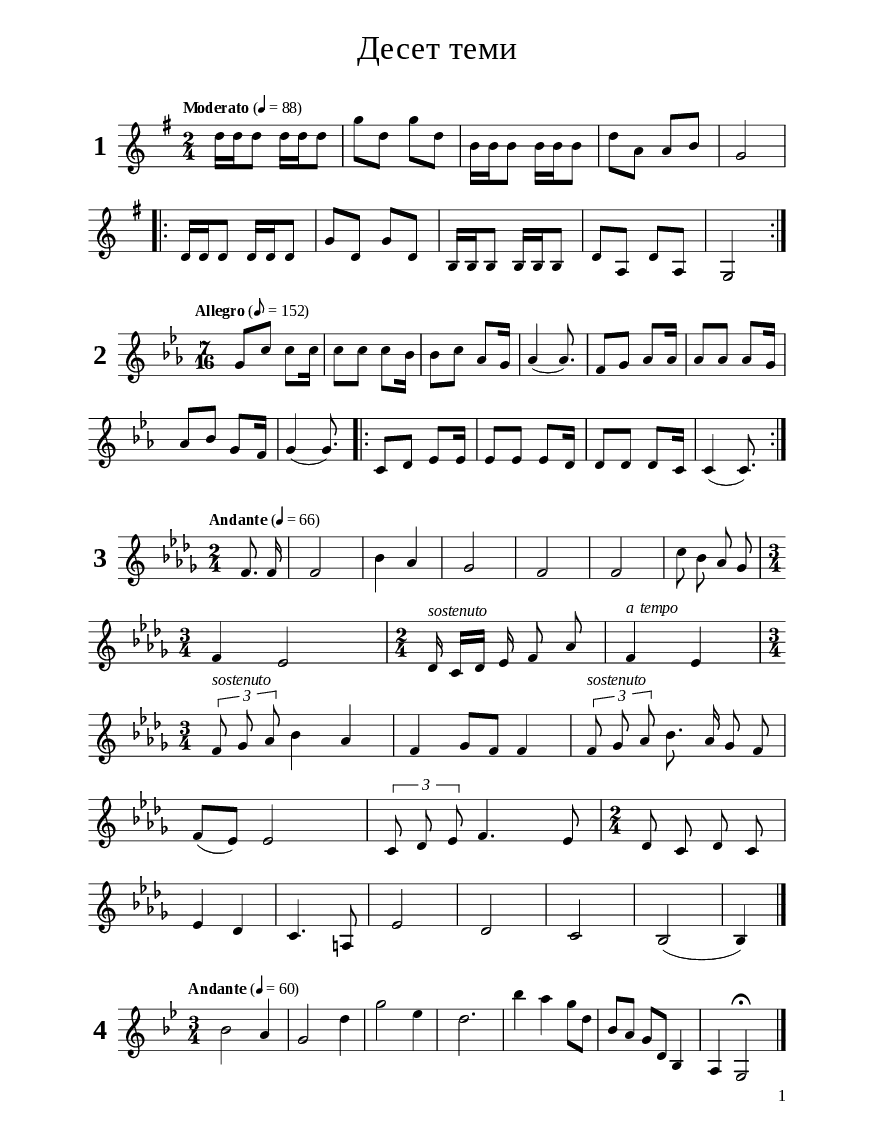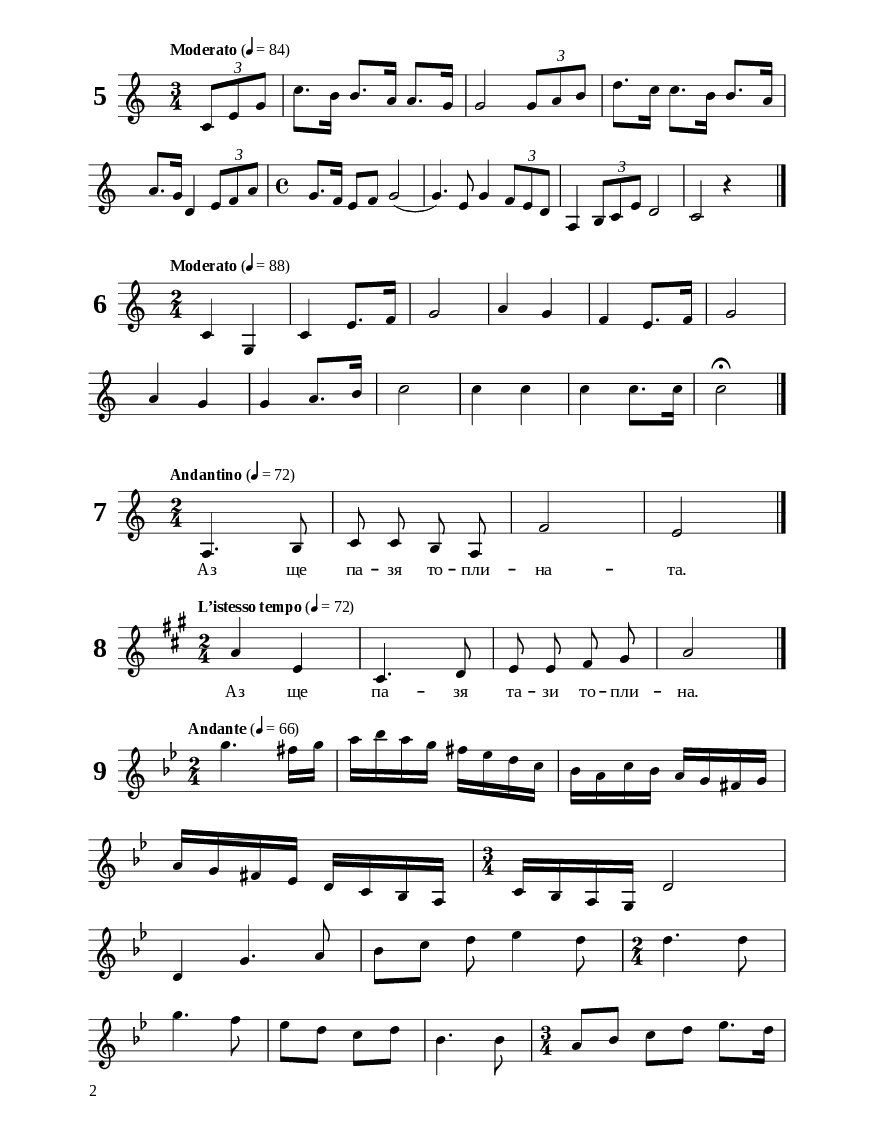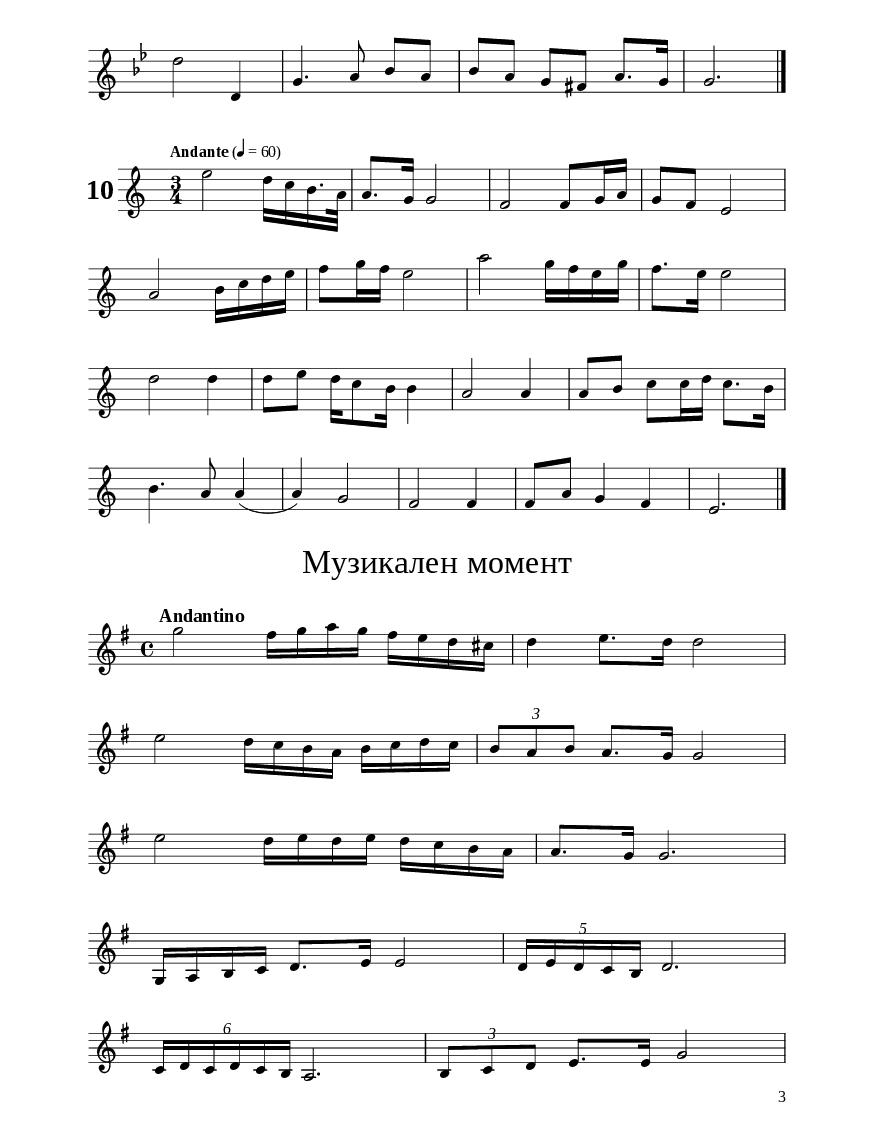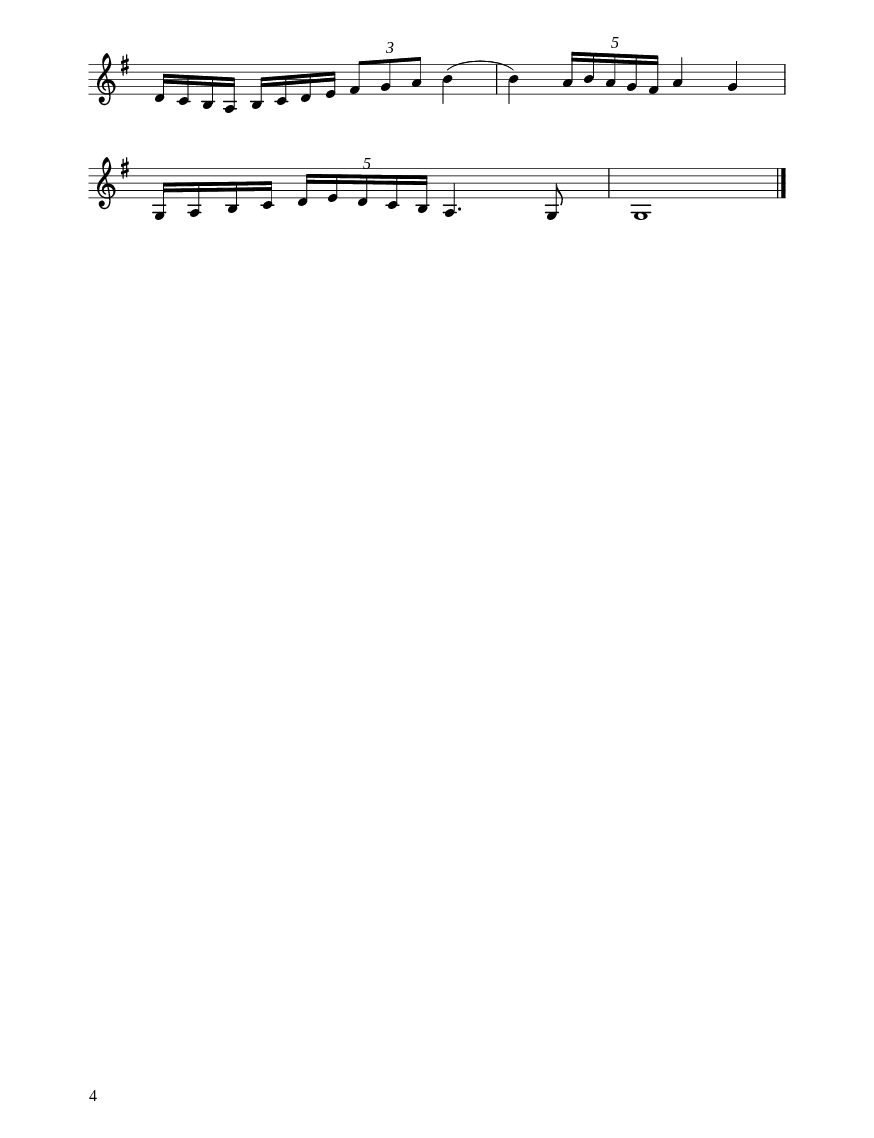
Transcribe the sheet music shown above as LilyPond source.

\version "2.24.2"

% include paper part and global functions
\include "include/globals.ily"
\bookpart {
  \label #'ref182
  \tocItem \markup "Десет теми"
  \paper {
    print-all-headers = ##t
    print-page-number = ##t
    print-first-page-number = ##t

    % put page numbers on the bottom
    oddHeaderMarkup = \markup ""
    evenHeaderMarkup = \markup ""
    oddFooterMarkup = \markup
    \fill-line {
      ""
      \if \should-print-page-number \fromproperty #'page:page-number-string
    }
    evenFooterMarkup = \markup
    \fill-line {
      \if \should-print-page-number \fromproperty #'page:page-number-string
      ""
    }

    left-margin = 1.5\cm
    right-margin = 1.5\cm
    top-margin = 1.6\cm
    bottom-margin = 1.2\cm
    ragged-bottom = ##t % do not spread the staves to fill the whole vertical space

    % change distance between staves
    system-system-spacing =
    #'((basic-distance . 10)
       (minimum-distance . 6)
       (padding . 1)
       (stretchability . 10))

    score-markup-spacing =
    #'((basic-distance . 6)
       (minimum-distance . 6)
       (padding . 1)
       (stretchability . 6))
  }

  \header {
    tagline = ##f
  }
%%%%

  \score {
    %1
        \version "2.24.3"
    \layout {
      indent = 0.5\cm % first line indentation
      ragged-last = ##f % do spread last line to fill the whole space
      \override Staff.BarLine.thick-thickness = #4 %make the end and repeat bars tiner 
      \context {
        \Score
        \omit BarNumber %remove bar numbers
         \override TupletNumber.font-size = #0.4 % increase the triol number

        
      } % context

      \context {
        % change staff size
        \Staff
        \override StaffSymbol.thickness = #0.5
        \override BarLine.hair-thickness = #1

        %\override StaffSymbol.ledger-line-thickness = #'(0 . 0)
      }

      \context {
        % adjust space between staff and lyrics and between the two lyric lines
        \Lyrics
        \override VerticalAxisGroup.nonstaff-relatedstaff-spacing = #'(
            (basic-distance . 4.5)
            (padding . 0.5)
        )
        \override VerticalAxisGroup.nonstaff-nonstaff-spacing = #'((minimum-distance . 2))
        includeGraceNotes = ##t
      }
    } % layout


    \new Voice \absolute {
      \clef treble
      \key g \major
      \time 2/4
      \tempoFunc "Moderato" 4 "88"
      \autoBeamOff
      \set Staff.instrumentName = \markup \bold \fontsize #+5 {"1"}


      d''16 [  d''16  d''8 ]  d''16
      [  d''16  d''8 ] | % 2
      g''8 [  d''8 ]  g''8 [  d''8
      ] | % 3
      b'16 [  b'16  b'8 ]  b'16 [
      b'16  b'8 ] | % 4
      d''8 [  a'8 ]  a'8 [  b'8 ] | % 5
      g'2
      \bar ".|:-|"
      \break

      | % 6
      d'16 [  d'16  d'8 ]  d'16 [
      d'16  d'8 ] | % 7
      g'8 [  d'8 ]  g'8 [  d'8 ] | % 8
      b16 [  b16  b8 ]  b16 [  b16
      b8 ] | % 9
      d'8 [  a8 ]  d'8 [  a8 ] |
      g2
      \bar ":|."
      | % 11
    }

    %    \addlyrics {}

    \header {
      title = \titleFunc "Десет теми" "Deset temi  –  Zehn Themen"
    }

    \midi{}

  } % score



  \score {
    %2
        \version "2.24.3"
    \layout {
      indent = 0.5\cm % first line indentation
      ragged-last = ##f % do spread last line to fill the whole space
      \override Staff.BarLine.thick-thickness = #4 %make the end and repeat bars tiner 
      \context {
        \Score
        \omit BarNumber %remove bar numbers
         \override TupletNumber.font-size = #0.4 % increase the triol number

        
      } % context

      \context {
        % change staff size
        \Staff
        \override StaffSymbol.thickness = #0.5
        \override BarLine.hair-thickness = #1

        %\override StaffSymbol.ledger-line-thickness = #'(0 . 0)
      }

      \context {
        % adjust space between staff and lyrics and between the two lyric lines
        \Lyrics
        \override VerticalAxisGroup.nonstaff-relatedstaff-spacing = #'(
            (basic-distance . 4.5)
            (padding . 0.5)
        )
        \override VerticalAxisGroup.nonstaff-nonstaff-spacing = #'((minimum-distance . 2))
        includeGraceNotes = ##t
      }
    } % layout


    \new Voice \absolute {
      \clef treble
      \key c \minor
      \time 7/16

      \tempoFunc "Allegro" 8 "152"
      \autoBeamOff
      \set Staff.instrumentName = \markup \bold \fontsize #+5 {"2"}

      g'8 [  c''8 ]  c''8 [  c''16 ] | % 12
      c''8 [  c''8 ]  c''8 [  bes'16
      ] | % 13
      bes'8 [  c''8 ]  as'8 [  g'16 ] | % 14
      as'4 (  as'8. ) | % 15
      f'8 [  g'8 ]  as'8 [  as'16 ] | % 16
      as'8 [  as'8 ]  as'8 [  g'16 ] \break | % 17
      as'8 [  bes'8 ]  g'8 [  f'16 ] | % 18
      g'4 (  g'8. ) \bar ".|:"
      | % 19
      c'8 [  d'8 ]  es'8 [  es'16 ] |

      es'8 [  es'8 ]  es'8 [  d'16 ] | % 21
      d'8 [  d'8 ]  d'8 [  c'16 ] | % 22
      c'4 (  c'8. ) |
      \bar ":|."
    }

    %    \addlyrics {}

    \midi{}

  } % score




  \score {
    %3
        \version "2.24.3"
    \layout {
      indent = 0.5\cm % first line indentation
      ragged-last = ##f % do spread last line to fill the whole space
      \override Staff.BarLine.thick-thickness = #4 %make the end and repeat bars tiner 
      \context {
        \Score
        \omit BarNumber %remove bar numbers
         \override TupletNumber.font-size = #0.4 % increase the triol number

        
      } % context

      \context {
        % change staff size
        \Staff
        \override StaffSymbol.thickness = #0.5
        \override BarLine.hair-thickness = #1

        %\override StaffSymbol.ledger-line-thickness = #'(0 . 0)
      }

      \context {
        % adjust space between staff and lyrics and between the two lyric lines
        \Lyrics
        \override VerticalAxisGroup.nonstaff-relatedstaff-spacing = #'(
            (basic-distance . 4.5)
            (padding . 0.5)
        )
        \override VerticalAxisGroup.nonstaff-nonstaff-spacing = #'((minimum-distance . 2))
        includeGraceNotes = ##t
      }
    } % layout


    \new Voice \absolute {
      \clef treble
      \key bes \minor
      \time 2/4
      \tempoFunc "Andante" 4 "66"
      \autoBeamOff
      \partial 4
      \set Staff.instrumentName = \markup \bold \fontsize #+5 {"3"}

      f'8.  f'16 | % 2
      f'2 | % 3
      bes'4  as'4 | % 4
      ges'2 | % 5
      f'2 | % 6
      f'2  | % 7
      c''8  bes'8  as'8  ges'8 \break  | % 8
      \time 3/4  | % 8
      f'4  es'2 | % 9
      \time 2/4  | % 9

      des'16^\markup { \italic {sostenuto} }
      c'16 [des'16]  es'16
      f'8  as'8 |
      f'4 ^\markup{ \italic {a tempo} }  es'4 \break | % 11
      \time 3/4  | % 11
      \times 2/3  {
        f'8 ^\markup{ \italic {sostenuto} }  ges'8
        as'8
      }
      bes'4  as'4 | % 12
      f'4  ges'8  [  f'8  ]  f'4 | % 13
      \times 2/3  {
        f'8 ^\markup{ \italic {sostenuto} }  ges'8
        as'8
      }
      bes'8.  as'16  ges'8  f'8 \break | % 14
      f'8 ( [  es'8 ) ]  es'2
      | % 15

      \times 2/3  {
        c'8  des'8  es'8
      }
      f'4.  es'8 | % 16
      \time 2/4  | % 16
      des'8  c'8
      des'8  c'8 \break | % 17
      es'4  des'4 | % 18
      c'4.  a8 | % 19
      es'2 |
      des'2 | % 21
      c'2 | % 22
      bes2 ( | bes4 )\bar "|."
    }

    %    \addlyrics {}

    \midi{}

  } % score




  \score {
    %3
        \version "2.24.3"
    \layout {
      indent = 0.5\cm % first line indentation
      ragged-last = ##f % do spread last line to fill the whole space
      \override Staff.BarLine.thick-thickness = #4 %make the end and repeat bars tiner 
      \context {
        \Score
        \omit BarNumber %remove bar numbers
         \override TupletNumber.font-size = #0.4 % increase the triol number

        
      } % context

      \context {
        % change staff size
        \Staff
        \override StaffSymbol.thickness = #0.5
        \override BarLine.hair-thickness = #1

        %\override StaffSymbol.ledger-line-thickness = #'(0 . 0)
      }

      \context {
        % adjust space between staff and lyrics and between the two lyric lines
        \Lyrics
        \override VerticalAxisGroup.nonstaff-relatedstaff-spacing = #'(
            (basic-distance . 4.5)
            (padding . 0.5)
        )
        \override VerticalAxisGroup.nonstaff-nonstaff-spacing = #'((minimum-distance . 2))
        includeGraceNotes = ##t
      }
    } % layout


    \new Voice \absolute {
      \clef treble
      \key g \minor
      \time 3/4
      \tempoFunc "Andante" 4 "60"
      \autoBeamOff
      \set Staff.instrumentName = \markup \bold \fontsize #+5 {"4"}

      bes'2  a'4 | % 24
      g'2  d''4 | % 25
      g''2  es''4 | % 26
      d''2. | % 27
      bes''4  a''4  g''8 [  d''8 ] | % 28
      bes'8 [  a'8 ]  g'8 [  d'8 ]
      bes4 | % 29
      a4  g2 ^\fermata \bar "|."
      |
    }

    %    \addlyrics {}

    \midi{}

  } % score



  \score {
    %4
        \version "2.24.3"
    \layout {
      indent = 0.5\cm % first line indentation
      ragged-last = ##f % do spread last line to fill the whole space
      \override Staff.BarLine.thick-thickness = #4 %make the end and repeat bars tiner 
      \context {
        \Score
        \omit BarNumber %remove bar numbers
         \override TupletNumber.font-size = #0.4 % increase the triol number

        
      } % context

      \context {
        % change staff size
        \Staff
        \override StaffSymbol.thickness = #0.5
        \override BarLine.hair-thickness = #1

        %\override StaffSymbol.ledger-line-thickness = #'(0 . 0)
      }

      \context {
        % adjust space between staff and lyrics and between the two lyric lines
        \Lyrics
        \override VerticalAxisGroup.nonstaff-relatedstaff-spacing = #'(
            (basic-distance . 4.5)
            (padding . 0.5)
        )
        \override VerticalAxisGroup.nonstaff-nonstaff-spacing = #'((minimum-distance . 2))
        includeGraceNotes = ##t
      }
    } % layout


    \new Voice \absolute {
      \set Staff.instrumentName = \markup \bold \fontsize #+5 {"5"}
      \key c \major
      \time 3/4
      \tempoFunc "Moderato" 4 "84"
      \once \omit TupletBracket
      \partial 4
      \times 2/3  {
        c'8 [  e'8  g'8 ]
      } | % 31
      c''8. [  b'16 ]  b'8. [  a'16 ]
      a'8. [  g'16 ] | % 32
      g'2 \once \omit TupletBracket
      \times 2/3  {
        g'8 [  a'8  b'8 ]
      }
      | % 33
      d''8. [  c''16 ]  c''8. [  b'16
      ]  b'8. [  a'16 ] \break | % 34
      a'8. [  g'16 ]  d'4 \once \omit TupletBracket
      \times 2/3  {
        e'8 [  f'8  a'8 ]
      }
      | % 35
      \time 4/4  | % 35
      g'8. [  f'16 ]  e'8 [  f'8 ]  g'2
      ( | % 36
      g'4. )  e'8  g'4 \once \omit TupletBracket
      \times 2/3  {
        f'8 [  e'8  d'8 ]
      }
      | % 37
      a4 \once \omit TupletBracket
      \times 2/3  {
        b8 [  c'8  e'8 ]
      }
      d'2 | % 38
      c'2 r4 s4 \bar "|."
      | % 39
    }

    %    \addlyrics {}

    \midi{}

  } % score



  \score {
    %5
        \version "2.24.3"
    \layout {
      indent = 0.5\cm % first line indentation
      ragged-last = ##f % do spread last line to fill the whole space
      \override Staff.BarLine.thick-thickness = #4 %make the end and repeat bars tiner 
      \context {
        \Score
        \omit BarNumber %remove bar numbers
         \override TupletNumber.font-size = #0.4 % increase the triol number

        
      } % context

      \context {
        % change staff size
        \Staff
        \override StaffSymbol.thickness = #0.5
        \override BarLine.hair-thickness = #1

        %\override StaffSymbol.ledger-line-thickness = #'(0 . 0)
      }

      \context {
        % adjust space between staff and lyrics and between the two lyric lines
        \Lyrics
        \override VerticalAxisGroup.nonstaff-relatedstaff-spacing = #'(
            (basic-distance . 4.5)
            (padding . 0.5)
        )
        \override VerticalAxisGroup.nonstaff-nonstaff-spacing = #'((minimum-distance . 2))
        includeGraceNotes = ##t
      }
    } % layout


    \new Voice \absolute {
      \set Staff.instrumentName = \markup \bold \fontsize #+5 {"6"}
      \key c \major
      \time 2/4
      \tempoFunc "Moderato" 4 "88"
      \autoBeamOff
      c'4  g4 |
      c'4  e'8. [  f'16 ] | % 41
      g'2 | % 42
      a'4  g'4 | % 43
      f'4  e'8. [  f'16 ] | % 44
      g'2 \break | % 45
      a'4  g'4 | % 46
      g'4  a'8. [  b'16 ] | % 47
      c''2 | % 48
      c''4  c''4 | % 49
      c''4  c''8. [  c''16 ] |
      c''2\fermata \bar "|."

    }

    %    \addlyrics {}

    \midi{}

  } % score



  \score {
    %6
        \version "2.24.3"
    \layout {
      indent = 0.5\cm % first line indentation
      ragged-last = ##f % do spread last line to fill the whole space
      \override Staff.BarLine.thick-thickness = #4 %make the end and repeat bars tiner 
      \context {
        \Score
        \omit BarNumber %remove bar numbers
         \override TupletNumber.font-size = #0.4 % increase the triol number

        
      } % context

      \context {
        % change staff size
        \Staff
        \override StaffSymbol.thickness = #0.5
        \override BarLine.hair-thickness = #1

        %\override StaffSymbol.ledger-line-thickness = #'(0 . 0)
      }

      \context {
        % adjust space between staff and lyrics and between the two lyric lines
        \Lyrics
        \override VerticalAxisGroup.nonstaff-relatedstaff-spacing = #'(
            (basic-distance . 4.5)
            (padding . 0.5)
        )
        \override VerticalAxisGroup.nonstaff-nonstaff-spacing = #'((minimum-distance . 2))
        includeGraceNotes = ##t
      }
    } % layout


    \new Voice \absolute {
      \set Staff.instrumentName = \markup \bold \fontsize #+5 {"7"}
      \key a \minor
      \time 2/4
      \tempoFunc "Andantino" 4 "72"
      \autoBeamOff
      a4. b8|
      c'8  c'8  b8  a8
      f'2 | % 54
      e'2 \bar "|."
      \break | % 55
    }

    \addlyrics {
      Аз ще па -- зя то -- пли -- на -- та.
    }

    \midi{}

  } % score


  \score {
    %7
        \version "2.24.3"
    \layout {
      indent = 0.5\cm % first line indentation
      ragged-last = ##f % do spread last line to fill the whole space
      \override Staff.BarLine.thick-thickness = #4 %make the end and repeat bars tiner 
      \context {
        \Score
        \omit BarNumber %remove bar numbers
         \override TupletNumber.font-size = #0.4 % increase the triol number

        
      } % context

      \context {
        % change staff size
        \Staff
        \override StaffSymbol.thickness = #0.5
        \override BarLine.hair-thickness = #1

        %\override StaffSymbol.ledger-line-thickness = #'(0 . 0)
      }

      \context {
        % adjust space between staff and lyrics and between the two lyric lines
        \Lyrics
        \override VerticalAxisGroup.nonstaff-relatedstaff-spacing = #'(
            (basic-distance . 4.5)
            (padding . 0.5)
        )
        \override VerticalAxisGroup.nonstaff-nonstaff-spacing = #'((minimum-distance . 2))
        includeGraceNotes = ##t
      }
    } % layout


    \new Voice \absolute {
      \set Staff.instrumentName = \markup \bold \fontsize #+5 {"8"}
      \key a \major
      \time 2/4
      \tempoFunc "L’istesso tempo" 4 "72"
      \autoBeamOff
      a'4  e'4 | % 56
      cis'4.  d'8
      e'8   e'8   fis'8  gis'8 | % 58
      a'2 \bar "|."
      \break | % 59
    }

    \addlyrics {
      Аз ще па -- зя та -- зи то -- пли -- на.
    }

    \midi{}

  } % score



  \score {
    %8
        \version "2.24.3"
    \layout {
      indent = 0.5\cm % first line indentation
      ragged-last = ##f % do spread last line to fill the whole space
      \override Staff.BarLine.thick-thickness = #4 %make the end and repeat bars tiner 
      \context {
        \Score
        \omit BarNumber %remove bar numbers
         \override TupletNumber.font-size = #0.4 % increase the triol number

        
      } % context

      \context {
        % change staff size
        \Staff
        \override StaffSymbol.thickness = #0.5
        \override BarLine.hair-thickness = #1

        %\override StaffSymbol.ledger-line-thickness = #'(0 . 0)
      }

      \context {
        % adjust space between staff and lyrics and between the two lyric lines
        \Lyrics
        \override VerticalAxisGroup.nonstaff-relatedstaff-spacing = #'(
            (basic-distance . 4.5)
            (padding . 0.5)
        )
        \override VerticalAxisGroup.nonstaff-nonstaff-spacing = #'((minimum-distance . 2))
        includeGraceNotes = ##t
      }
    } % layout


    \new Voice \absolute {
      \set Staff.instrumentName = \markup \bold \fontsize #+5 {"9"}
      \key g \minor
      \time 2/4
      \tempoFunc "Andante" 4 "66"
      \autoBeamOff
      g''4.fis''16 [g''16 ] |
      a''16 [bes''16a''16g''16
      ]fis''16 [es''16d''16c''16
      ] | % 61
      bes'16 [a'16c''16bes'16 ]
      a'16 [  g'16  fis'16  g'16 ] \break | % 62
      a'16 [  g'16  fis'16  es'16 ]
      d'16 [  c'16  bes16  a16 ] | % 63
      \time 3/4  | % 63
      c'16 [  bes16  a16  g16 ]  d'2
      \break | % 64
      d'4  g'4.  a'8 | % 65
      bes'8 [c''8 ]d''8es''4
      d''8 | % 66
      \time 2/4  | % 66
      d''4.d''8 \break | % 67
      g''4.f''8 | % 68
      es''8 [d''8 ]c''8 [d''8 ]
      | % 69
      bes'4.bes'8 |
      \time 3/4  |
      a'8 [  bes'8 ]c''8 [d''8 ]
      es''8. [d''16 ] \break | % 71
      d''2  d'4 | % 72
      g'4.  a'8  bes'8 [  a'8 ] | % 73
      bes'8 [  a'8 ]  g'8 [  fis'8 ]
      a'8. [  g'16 ] | % 74
      g'2. \bar "|."
      \break | % 75
    }
    \midi{}
  } % score



  \score {
    %9
        \version "2.24.3"
    \layout {
      indent = 0.5\cm % first line indentation
      ragged-last = ##f % do spread last line to fill the whole space
      \override Staff.BarLine.thick-thickness = #4 %make the end and repeat bars tiner 
      \context {
        \Score
        \omit BarNumber %remove bar numbers
         \override TupletNumber.font-size = #0.4 % increase the triol number

        
      } % context

      \context {
        % change staff size
        \Staff
        \override StaffSymbol.thickness = #0.5
        \override BarLine.hair-thickness = #1

        %\override StaffSymbol.ledger-line-thickness = #'(0 . 0)
      }

      \context {
        % adjust space between staff and lyrics and between the two lyric lines
        \Lyrics
        \override VerticalAxisGroup.nonstaff-relatedstaff-spacing = #'(
            (basic-distance . 4.5)
            (padding . 0.5)
        )
        \override VerticalAxisGroup.nonstaff-nonstaff-spacing = #'((minimum-distance . 2))
        includeGraceNotes = ##t
      }
    } % layout


    \new Voice \absolute {
      \set Staff.instrumentName = \markup \bold \fontsize #+5 {"10"}
      \key a \minor
      \time 3/4
      \tempoFunc "Andante" 4 "60"
      e''2d''16 [c''16b'16.
      a'32 ] | % 76
      a'8. [  g'16 ]  g'2 | % 77
      f'2  f'8 [  g'16  a'16 ] | % 78
      g'8 [  f'8 ]  e'2 \break | % 79
      a'2b'16 [c''16d''16
      e''16 ] |
      f''8 [g''16f''16 ]e''2 | % 81
      a''2g''16 [f''16e''16
      g''16 ] | % 82
      f''8. [e''16 ]e''2| \break % 83
      d''2d''4 | % 84
      d''8 [e''8 ]d''16 [c''8
      b'16 ]b'4 | % 85
      a'2  a'4 | % 86
      a'8 [  b'8 ]c''8 [c''16
      d''16 ]c''8. [b'16 ] \break | % 87
      b'4.  a'8  a'4 ( | % 88
      a'4 )  g'2 | % 89
      f'2  f'4 |
      f'8 [  a'8 ]  g'4  f'4 | % 91
      e'2. \bar "|."
      \break | % 92
    }
    \midi{}
  } % score


  \label #'ref183
  \tocItem \markup "Музикален момент"
  \score {
    \include "include/score-layout.ily"
     \new Voice \absolute {
      \clef treble
       \key g \major
      \time 4/4
      \tempo "Andantino"
       g''2 fis''16 [g''16 a''16 g''16 ] fis''16 [e''16 d''16cis''16 ]  |
      d''4e''8. [d''16 ] d''2
      \break | % 94
      e''2 d''16 [c''16 b'16
      a'16 ] b'16 [c''16 d''16
      c''16 ] | % 95
      \once \omit TupletBracket
      \times 2/3  {
        b'8 [  a'8  b'8 ]
      }
      a'8. [  g'16 ]  g'2 \break | % 96
      e''2 d''16 [e''16 d''16
      e''16 ] d''16 [c''16 b'16
      a'16 ] | % 97
      a'8. [  g'16 ]  g'2. \break | % 98
      g16 [  a16  b16  c'16 ]  d'8. [
      e'16 ]  e'2 | % 99
      \once \omit TupletBracket
      \times 4/5  {
        d'16 [  e'16  d'16  c'16  b16
        ]
      }
      d'2. \break |
      \once \omit TupletBracket
      \times 4/6  {
        c'16 [  d'16  c'16  d'16  c'16
        b16 ]
      }
      a2. | % 101
      \once \omit TupletBracket
      \times 2/3  {
        b8 [  c'8  d'8 ]
      }
      e'8. [  e'16 ]  g'2 \break | % 102
      d'16 [  c'16  b16  a16 ]  b16 [
      c'16  d'16  e'16 ] \once \omit TupletBracket
      \times 2/3  {
        fis'8 [  g'8  a'8 ]
      }
      b'4 ( | % 103
      b'4 ) \once \omit TupletBracket
      \times 4/5  {
        a'16 [  b'16  a'16  g'16
        fis'16 ]
      }
      a'4  g'4 \break | % 104
      g16 [  a16  b16  c'16 ] \once \omit
      TupletBracket
      \times 4/5  {
        d'16 [  e'16  d'16  c'16  b16
        ]
      }
      a4.  g8 | % 105
      g1 \bar "|."
    }

    \addlyrics {}

    \header {
      title = \titleFunc "Музикален момент" "Zaglavie"
    }

    \midi{}

  } % score


} % bookpart

% Più mosso
%
